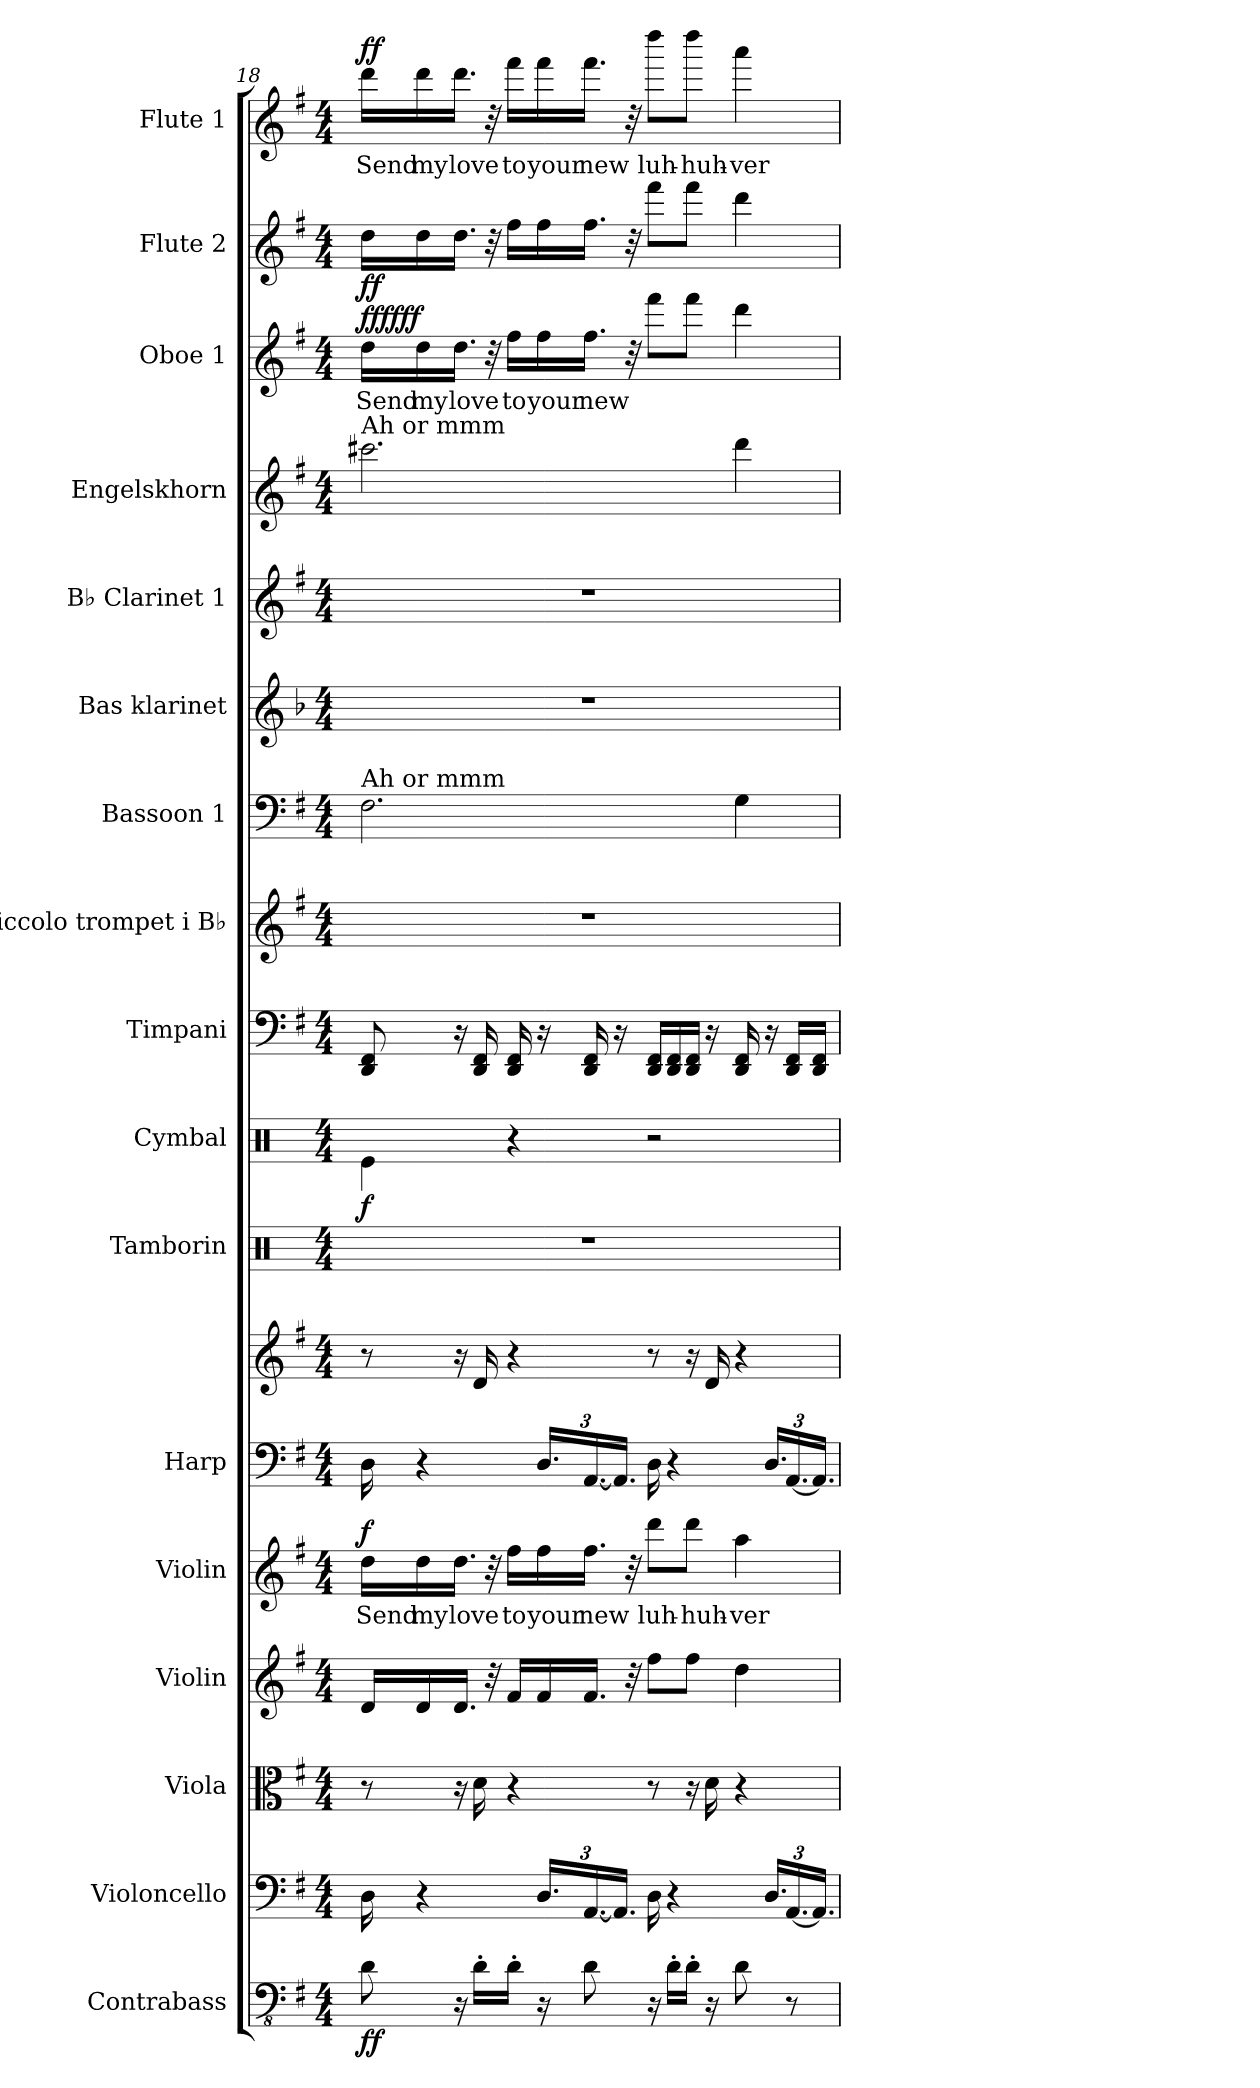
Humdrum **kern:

**kern	**dynam	**kern	**kern	**kern	**kern	**text	**dynam	**kern	**kern	**kern	**kern	**dynam	**kern	**kern	**kern	**kern	**kern	**kern	**kern	**text	**dynam	**kern	**dynam	**kern	**text	**dynam
*part17	*part17	*part16	*part15	*part14	*part13	*part13	*part13	*part12	*part12	*part11	*part10	*part10	*part9	*part8	*part7	*part6	*part5	*part4	*part3	*part3	*part3	*part2	*part2	*part1	*part1	*part1
*staff18	*staff18	*staff17	*staff16	*staff15	*staff14	*staff14	*staff14	*staff13	*staff12	*staff11	*staff10	*staff10	*staff9	*staff8	*staff7	*staff6	*staff5	*staff4	*staff3	*staff3	*staff3	*staff2	*staff2	*staff1	*staff1	*staff1
*I"Contrabass	*	*I"Violoncello	*I"Viola	*I"Violin	*I"Violin	*	*	*I"Harp	*	*I"Tamborin	*I"Cymbal	*	*I"Timpani	*I"Piccolo trompet i B♭	*I"Bassoon 1	*I"Bas klarinet	*I"B♭ Clarinet 1	*I"Engelskhorn	*I"Oboe 1	*	*	*I"Flute 2	*	*I"Flute 1	*	*
*I'Cb.	*	*I'Vc.	*I'Vla.	*I'Vln.	*I'Vln.	*	*	*I'Hrp.	*	*I'Tamb.	*I'Cym.	*	*I'Timp.	*I'P. tpt. i B♭	*I'Bsn. 1	*	*I'B♭ Cl. 1	*I'E.horn	*I'Ob. 1	*	*	*I'Fl. 2	*	*I'Fl. 1	*	*
*clefFv4	*	*clefF4	*clefC3	*clefG2	*clefG2	*	*	*clefF4	*clefG2	*clefX	*clefX	*	*clefF4	*clefG2	*clefF4	*clefG2	*clefG2	*clefG2	*clefG2	*	*	*clefG2	*	*clefG2	*	*
*ITrd7c12	*	*	*	*	*	*	*	*	*	*	*	*	*	*ITrd-6c-10	*	*ITrd8c14	*ITrd1c2	*ITrd4c7	*	*	*	*	*	*	*	*
*k[f#]	*	*k[f#]	*k[f#]	*k[f#]	*k[f#]	*	*	*k[f#]	*k[f#]	*k[]	*k[]	*	*k[f#]	*k[b-]	*k[f#]	*k[b-]	*k[b-]	*k[]	*k[f#]	*	*	*k[f#]	*	*k[f#]	*	*
*M4/4	*	*M4/4	*M4/4	*M4/4	*M4/4	*	*	*M4/4	*M4/4	*M4/4	*M4/4	*	*M4/4	*M4/4	*M4/4	*M4/4	*M4/4	*M4/4	*M4/4	*	*	*M4/4	*	*M4/4	*	*
=18	=18	=18	=18	=18	=18	=18	=18	=18	=18	=18	=18	=18	=18	=18	=18	=18	=18	=18	=18	=18	=18	=18	=18	=18	=18	=18
!	!	!	!	!	!	!	!	!	!	!	!	!	!	!	!	!	!	!LO:TX:a:t=Ah or mmm	!	!	!	!	!	!	!	!
!	!	!	!	!	!	!	!	!	!	!	!	!	!	!	!LO:TX:a:t=Ah or mmm	!	!	!	!	!	!	!	!	!	!	!
!	!LO:DY:b	!	!	!	!	!	!LO:DY:b	!	!	!	!	!LO:DY:b	!	!	!	!	!	!	!	!	!LO:DY:b	!	!	!	!	!
!	!	!	!	!	!	!	!	!	!	!	!	!	!	!	!	!	!	!	!	!	!LO:DY:n=1:b	!	!	!	!	!
!	!	!	!	!	!	!	!	!	!	!	!	!	!	!	!	!	!	!	!	!	!LO:DY:n=2:b	!	!LO:DY:b	!	!	!LO:DY:b
8DD\	ff	16D\	8r	16d/LL	16dd\LL	Send	f	16D\	8r	1r	4Re\	f	8DD/ 8FF#/	1r	2.F#\	1r	1r	2.ff#X\	16dd\LL	Send	ff ff ff	16dd\LL	ff	16ddd\LL	Send	ff
.	.	4r	.	16d/	16dd\	my	.	4r	.	.	.	.	.	.	.	.	.	.	16dd\	my	.	16dd\	.	16ddd\	my	.
16r	.	.	16r	16.d/JJ	16.dd\JJ	love	.	.	16r	.	.	.	16r	.	.	.	.	.	16.dd\JJ	love	.	16.dd\JJ	.	16.ddd\JJ	love	.
16DD'\LL	.	.	16d\	.	.	.	.	.	16d/	.	.	.	16DD/ 16FF#/	.	.	.	.	.	.	.	.	.	.	.	.	.
.	.	.	.	32r	32r	.	.	.	.	.	.	.	.	.	.	.	.	.	32r	.	.	32r	.	32r	.	.
16DD'\JJ	.	.	4r	16f#/LL	16ff#\LL	to	.	.	4r	.	4r	.	16DD/ 16FF#/	.	.	.	.	.	16ff#\LL	to	.	16ff#\LL	.	16fff#\LL	to	.
*	*	*Xbrackettup	*	*	*	*	*	*Xbrackettup	*	*	*	*	*	*	*	*	*	*	*	*	*	*	*	*	*	*
16r	.	24.D/LL	.	16f#/	16ff#\	your	.	24.D/LL	.	.	.	.	16r	.	.	.	.	.	16ff#\	your	.	16ff#\	.	16fff#\	your	.
8DD\	.	[24.AA/	.	16.f#/JJ	16.ff#\JJ	new	.	[24.AA/	.	.	.	.	16DD/ 16FF#/	.	.	.	.	.	16.ff#\JJ	new	.	16.ff#\JJ	.	16.fff#\JJ	new	.
.	.	24.AA/JJ]	.	.	.	.	.	24.AA/JJ]	.	.	.	.	16r	.	.	.	.	.	.	.	.	.	.	.	.	.
.	.	.	.	32r	32r	.	.	.	.	.	.	.	.	.	.	.	.	.	32r	.	.	32r	.	32r	.	.
16r	.	16D\	8r	8ff#\L	8ddd\L	luh-	.	16D\	8r	.	2r	.	16DD/ 16FF#/LL	.	.	.	.	.	8fff#\L	.	.	8fff#\L	.	8dddd\L	luh-	.
16DD'\LL	.	4r	.	.	.	.	.	4r	.	.	.	.	16DD/ 16FF#/	.	.	.	.	.	.	.	.	.	.	.	.	.
16DD'\JJ	.	.	16r	8ff#\J	8ddd\J	-huh-	.	.	16r	.	.	.	16DD/ 16FF#/JJ	.	.	.	.	.	8fff#\J	.	.	8fff#\J	.	8dddd\J	-huh-	.
16r	.	.	16d\	.	.	.	.	.	16d/	.	.	.	16r	.	.	.	.	.	.	.	.	.	.	.	.	.
8DD\	.	.	4r	4dd\	4aa\	-ver	.	.	4r	.	.	.	16DD/ 16FF#/	.	4G\	.	.	4gg\	4ddd\	.	.	4ddd\	.	4aaa\	-ver	.
.	.	24.D/LL	.	.	.	.	.	24.D/LL	.	.	.	.	16r	.	.	.	.	.	.	.	.	.	.	.	.	.
8r	.	[24.AA/	.	.	.	.	.	[24.AA/	.	.	.	.	16DD/ 16FF#/LL	.	.	.	.	.	.	.	.	.	.	.	.	.
.	.	24.AA/JJ]	.	.	.	.	.	24.AA/JJ]	.	.	.	.	16DD/ 16FF#/JJ	.	.	.	.	.	.	.	.	.	.	.	.	.
=	=	=	=	=	=	=	=	=	=	=	=	=	=	=	=	=	=	=	=	=	=	=	=	=	=	=
*-	*-	*-	*-	*-	*-	*-	*-	*-	*-	*-	*-	*-	*-	*-	*-	*-	*-	*-	*-	*-	*-	*-	*-	*-	*-	*-
